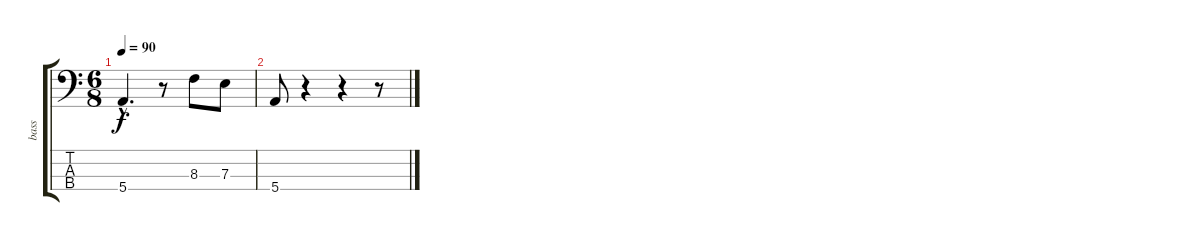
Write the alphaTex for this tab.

\track ("bass" "bass") {instrument fretlessbass}
\staff {score tabs}
\tuning (G2 D2 A1 E1) {hide}
\ts (6 8)
\tempo 90
\clef f4
\ks c
5.4{hac}.4{d dy f} r.8 8.3.8 7.3.8 |
5.4.8 r.4 r.4 r.8
